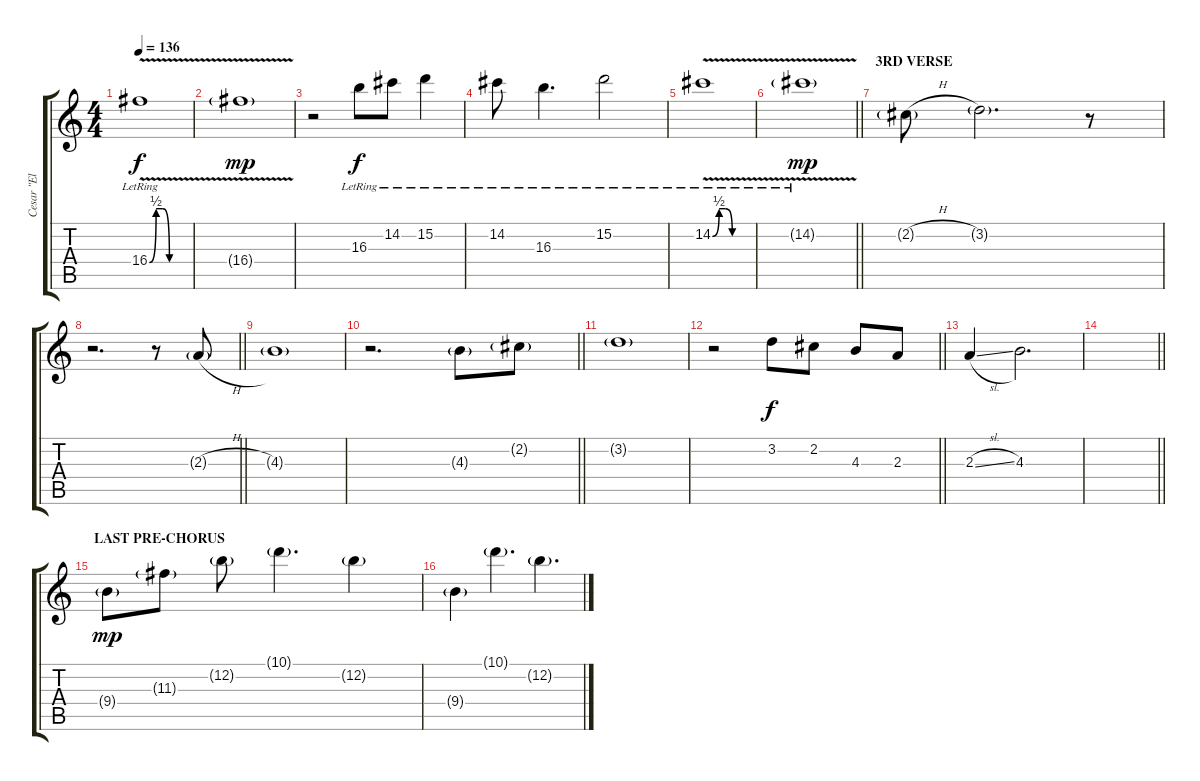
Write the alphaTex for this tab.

\track ("Cesar \"El Vampiro\" Lopez" "Cesar \"El ") {instrument distortionguitar}
\staff {score tabs}
\tuning (E4 B3 G3 D3 A2 E2) {hide}
\ts (4 4)
\tempo 136
\clef g2
\ks c
16.4{be (custom 0 0 10 2 20 2 30 0 60 0) v lr}.1{dy f} |
16.4{v g}.1{dy mp} |
r.2 16.3{lr}.8{dy f} 14.2{lr}.8 15.2{lr}.4 |
14.2{lr}.8 16.3{lr}.4{d} 15.2{lr}.2 |
14.2{be (custom 0 0 10 2 20 2 30 0 60 0) v lr}.1 |
\barLineRight lightlight
14.2{v g lr}.1{dy mp} |
\section ("" "3RD VERSE")
2.2{h g}.8 3.2{g}.2{d} r.8 |
\barLineRight lightlight
r.2{d} r.8 2.3{h g}.8 |
4.3{g}.1 |
\barLineRight lightlight
r.2{d} 4.3{g}.8 2.2{g}.8 |
3.2{g}.1 |
\barLineRight lightlight
r.2 3.2.8{dy f} 2.2.8 4.3.8 2.3.8 |
2.3{sl}.4 4.3.2{d} |
\barLineRight lightlight
|
\section ("" "LAST PRE-CHORUS")
9.4{g}.8{dy mp} 11.3{g}.8 12.2{g}.8 10.1{g}.4{d} 12.2{g}.4 |
9.4{g}.4 10.1{g}.4{d} 12.2{g}.4{d}
